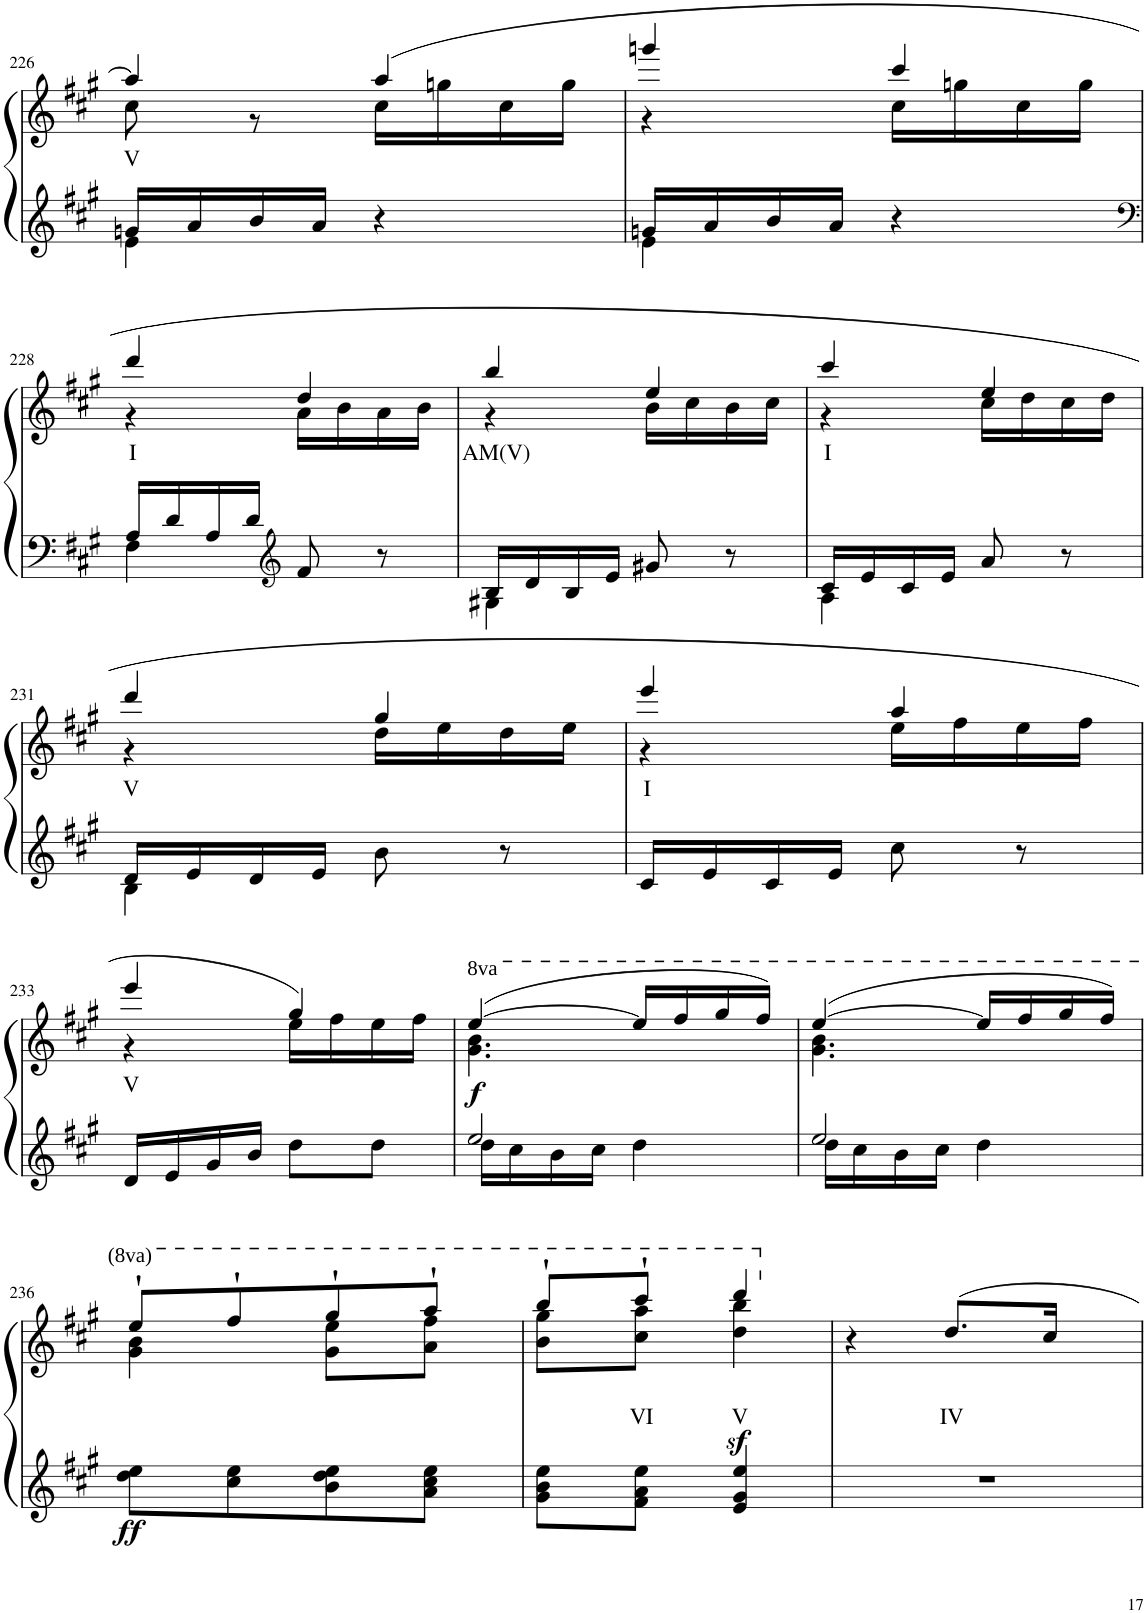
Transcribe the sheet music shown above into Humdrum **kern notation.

**kern	**kern	**text	**dynam
*part1	*part1	*part1	*part1
*staff2	*staff1	*staff1	*staff1/2
*I"Piano	*	*	*
*I'Pno	*	*	*
!!LO:PB:g=z
*clefG2	*clefG2	*	*
*k[f#c#g#]	*k[f#c#g#]	*	*
*M2/4	*M2/4	*	*
=226	=226	=226	=226
*^	*^	*	*
!	!	!	!	!LO:LY:b	!
16gn/LL	4e\	4aa/]	8cc#\	V	.
16a/	.	.	.	.	.
16b/	.	.	8r	.	.
16a/JJ	.	.	.	.	.
4r	4ryy	(>4aa/	16cc#\LL	.	.
.	.	.	16ggn\	.	.
.	.	.	16cc#\	.	.
.	.	.	16gg\JJ	.	.
=227	=227	=227	=227	=227	=227
16gn/LL	4e\	4gggn/	4r	.	.
16a/	.	.	.	.	.
16b/	.	.	.	.	.
16a/JJ	.	.	.	.	.
4r	4ryy	4ccc#/	16cc#\LL	.	.
.	.	.	16ggn\	.	.
.	.	.	16cc#\	.	.
.	.	.	16gg\JJ	.	.
!!LO:LB:g=z	!!
=228	=228	=228	=228	=228	=228
*clefF4	*	*	*	*	*
!	!	!	!	!LO:LY:b	!
16A/LL	4F#\	4ddd/	4r	I	.
16d/	.	.	.	.	.
16A/	.	.	.	.	.
16d/JJ	.	.	.	.	.
*clefG2	*	*	*	*	*
8f#/	4ryy	4dd/	16a\LL	.	.
.	.	.	16b\	.	.
8r	.	.	16a\	.	.
.	.	.	16b\JJ	.	.
=229	=229	=229	=229	=229	=229
!	!	!	!	!LO:LY:b	!
16B/LL	4G#X\	4bb/	4r	AM(V)	.
16d/	.	.	.	.	.
16B/	.	.	.	.	.
16e/JJ	.	.	.	.	.
8g#X/	4ryy	4ee/	16b\LL	.	.
.	.	.	16cc#\	.	.
8r	.	.	16b\	.	.
.	.	.	16cc#\JJ	.	.
=230	=230	=230	=230	=230	=230
!	!	!	!	!LO:LY:b	!
16c#/LL	4A\	4ccc#/	4r	I	.
16e/	.	.	.	.	.
16c#/	.	.	.	.	.
16e/JJ	.	.	.	.	.
8a/	4ryy	4ee/	16cc#\LL	.	.
.	.	.	16dd\	.	.
8r	.	.	16cc#\	.	.
.	.	.	16dd\JJ	.	.
!!LO:LB:g=z	!!
=231	=231	=231	=231	=231	=231
!	!	!	!	!LO:LY:b	!
16d/LL	4B\	4ddd/	4r	V	.
16e/	.	.	.	.	.
16d/	.	.	.	.	.
16e/JJ	.	.	.	.	.
8b\	4ryy	4gg#/	16dd\LL	.	.
.	.	.	16ee\	.	.
8r	.	.	16dd\	.	.
.	.	.	16ee\JJ	.	.
*v	*v	*	*	*	*
=232	=232	=232	=232	=232
!	!	!	!LO:LY:b	!
16c#/LL	4eee/	4r	I	.
16e/	.	.	.	.
16c#/	.	.	.	.
16e/JJ	.	.	.	.
8cc#\	4aa/	16ee\LL	.	.
.	.	16ff#\	.	.
8r	.	16ee\	.	.
.	.	16ff#\JJ	.	.
!!LO:LB:g=z	!!
=233	=233	=233	=233	=233
!	!	!	!LO:LY:b	!
16d/LL	4eee/	4r	V	.
16e/	.	.	.	.
16g#/	.	.	.	.
16b/JJ	.	.	.	.
8dd\L	4gg#/)	16ee\LL	.	.
.	.	16ff#\	.	.
8dd\J	.	16ee\	.	.
.	.	16ff#\JJ	.	.
=234	=234	=234	=234	=234
*^	*	*	*	*
*	*	*8va	*	*	*
!	!	!	!	!	!LO:DY:b
2ee/	16dd\LL	([4eee/	4.gg#\ 4.bb\	.	f
.	16cc#\	.	.	.	.
.	16b\	.	.	.	.
.	16cc#\JJ	.	.	.	.
.	4dd\	16eee/LL]	.	.	.
.	.	16fff#/	.	.	.
.	.	16ggg#/	8ryy	.	.
.	.	16fff#/JJ)	.	.	.
=235	=235	=235	=235	=235	=235
2ee/	16dd\LL	([4eee/	4.gg#\ 4.bb\	.	.
.	16cc#\	.	.	.	.
.	16b\	.	.	.	.
.	16cc#\JJ	.	.	.	.
.	4dd\	16eee/LL]	.	.	.
.	.	16fff#/	.	.	.
.	.	16ggg#/	8ryy	.	.
.	.	16fff#/JJ)	.	.	.
*v	*v	*	*	*	*
!!LO:LB:g=z	!!
=236	=236	=236	=236	=236
!	!	!	!	!LO:DY:b=2
8dd\ 8ee\L	8eee'`/L	4gg#\ 4bb\	.	ff
8cc#\ 8ee\	8fff#'`/	.	.	.
8b\ 8dd\ 8ee\	8ggg#'`/	8gg#\ 8eee\L	.	.
8a\ 8cc#\ 8ee\J	8aaa'`/J	8aa\ 8fff#\J	.	.
=237	=237	=237	=237	=237
8g#\ 8b\ 8ee\L	8bbb'`/L	8bb\ 8ggg#\L	.	.
!	!	!	!LO:LY:b	!
8f#\ 8a\ 8ee\J	8cccc#'`/J	8ccc#\ 8aaa\J	VI	.
!	!	!	!LO:LY:b	!LO:DY:b
4e/ 4g#/ 4ee/	4dddd/	4ddd\ 4bbb\	V	sf
*	*v	*v	*	*
=238	=238	=238	=238
*	*X8va	*	*
2r	4r	.	.
!	!	!LO:LY:b	!
.	8.dd/L	IV	.
.	16cc#/Jk	.	.
=	=	=	=
*-	*-	*-	*-
